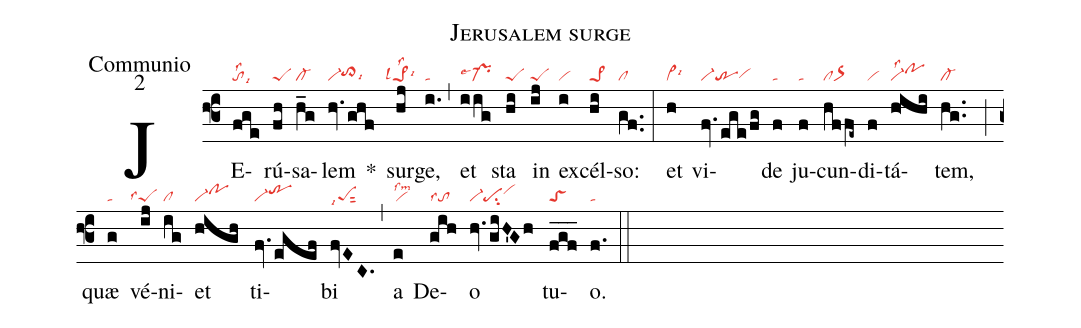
name: Jerusalem surge;
office-part: Communio;
mode: 2;
nabc-lines: 1;
%%
(f3)
JE(fge|tolss2lsi9)rú(fh|peS)sa(h_g|cl-)lem(hv.ghf|vi-to>hhlsi9) *()
sur(hj|```pe>1lsl4lss2lsi6)ge,(i.|ta) (,)
et(i/ig|pr-lse4) sta(hi|peS) in(ij|peS) ex(i|vi)cél(hi|pe>1)so:(gf..|cl) (:)
et(h|vi>lsi6) vi(fv./ege/fg|vi-trvihg)de(f|ta) ju(f|ta)cun(hf/fe~|clor>)di(f|vi)tá(h!ihi|vi-lss2pohi)tem,(hg..|cl-) (;)
quæ(g|ta) vé(ij|```peSlss4)ni(ig|cl)et(high|vi-pohi) ti(fv./egef|vi-trhi)bi(fvEC.|peSsut2lsi7) (,)
a(e|vilssm2) De(gih|tolss4)o(hv./giH'Gh|vi-pesu2vihi) tu(fgf___|toS)o.(f.|ta) (::)
